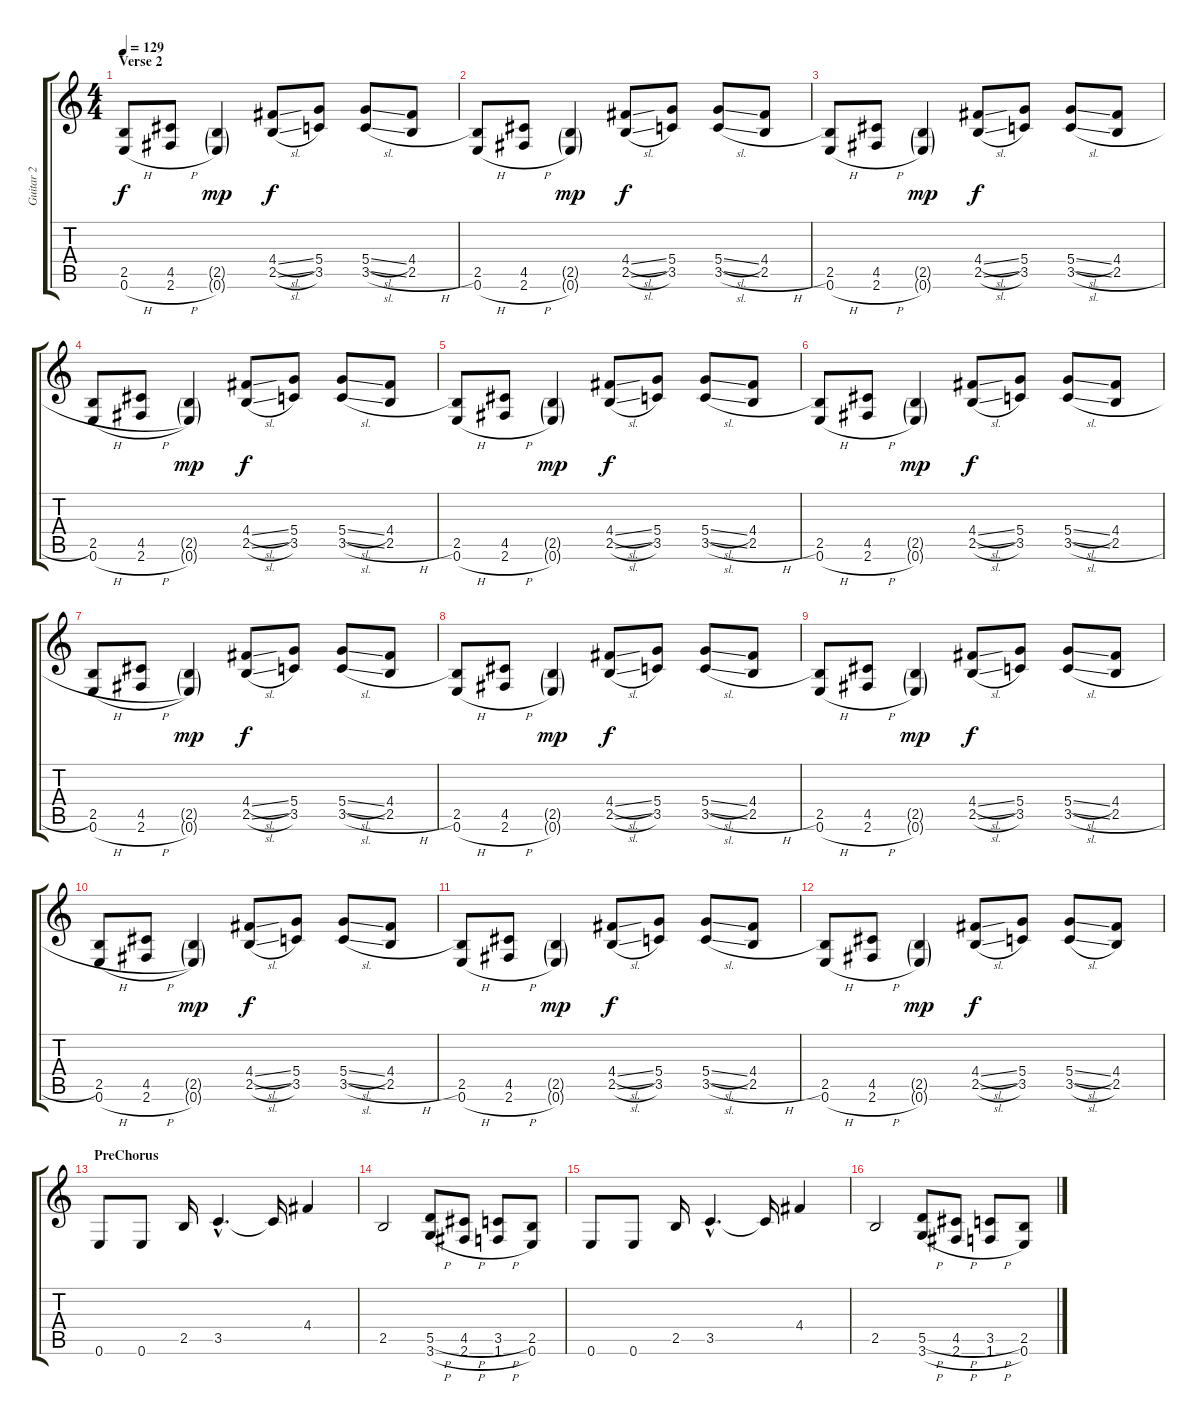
\track ("Guitar 2" "Guitar 2") {instrument overdrivenguitar}
\staff {score tabs}
\tuning (E4 B3 G3 D3 A2 E2) {hide}
\ts (4 4)
\section ("" "Verse 2")
\tempo 129
\clef g2
\ks c
(2.5 0.6{h}).8{dy f} (4.5 2.6{h}).8 (2.5{g} 0.6{g}).4{dy mp} (4.4{sl} 2.5{sl}).8{dy f} (5.4 3.5).8 (5.4{sl} 3.5{sl}).8 (4.4 2.5{h}).8 |
(2.5 0.6{h}).8 (4.5 2.6{h}).8 (2.5{g} 0.6{g}).4{dy mp} (4.4{sl} 2.5{sl}).8{dy f} (5.4 3.5).8 (5.4{sl} 3.5{sl}).8 (4.4 2.5{h}).8 |
(2.5 0.6{h}).8 (4.5 2.6{h}).8 (2.5{g} 0.6{g}).4{dy mp} (4.4{sl} 2.5{sl}).8{dy f} (5.4 3.5).8 (5.4{sl} 3.5{sl}).8 (4.4 2.5{h}).8 |
(2.5 0.6{h}).8 (4.5 2.6{h}).8 (2.5{g} 0.6{g}).4{dy mp} (4.4{sl} 2.5{sl}).8{dy f} (5.4 3.5).8 (5.4{sl} 3.5{sl}).8 (4.4 2.5{h}).8 |
(2.5 0.6{h}).8 (4.5 2.6{h}).8 (2.5{g} 0.6{g}).4{dy mp} (4.4{sl} 2.5{sl}).8{dy f} (5.4 3.5).8 (5.4{sl} 3.5{sl}).8 (4.4 2.5{h}).8 |
(2.5 0.6{h}).8 (4.5 2.6{h}).8 (2.5{g} 0.6{g}).4{dy mp} (4.4{sl} 2.5{sl}).8{dy f} (5.4 3.5).8 (5.4{sl} 3.5{sl}).8 (4.4 2.5{h}).8 |
(2.5 0.6{h}).8 (4.5 2.6{h}).8 (2.5{g} 0.6{g}).4{dy mp} (4.4{sl} 2.5{sl}).8{dy f} (5.4 3.5).8 (5.4{sl} 3.5{sl}).8 (4.4 2.5{h}).8 |
(2.5 0.6{h}).8 (4.5 2.6{h}).8 (2.5{g} 0.6{g}).4{dy mp} (4.4{sl} 2.5{sl}).8{dy f} (5.4 3.5).8 (5.4{sl} 3.5{sl}).8 (4.4 2.5{h}).8 |
(2.5 0.6{h}).8 (4.5 2.6{h}).8 (2.5{g} 0.6{g}).4{dy mp} (4.4{sl} 2.5{sl}).8{dy f} (5.4 3.5).8 (5.4{sl} 3.5{sl}).8 (4.4 2.5{h}).8 |
(2.5 0.6{h}).8 (4.5 2.6{h}).8 (2.5{g} 0.6{g}).4{dy mp} (4.4{sl} 2.5{sl}).8{dy f} (5.4 3.5).8 (5.4{sl} 3.5{sl}).8 (4.4 2.5{h}).8 |
(2.5 0.6{h}).8 (4.5 2.6{h}).8 (2.5{g} 0.6{g}).4{dy mp} (4.4{sl} 2.5{sl}).8{dy f} (5.4 3.5).8 (5.4{sl} 3.5{sl}).8 (4.4 2.5{h}).8 |
(2.5 0.6{h}).8 (4.5 2.6{h}).8 (2.5{g} 0.6{g}).4{dy mp} (4.4{sl} 2.5{sl}).8{dy f} (5.4 3.5).8 (5.4{sl} 3.5{sl}).8 (4.4 2.5).8 |
\section ("" "PreChorus")
0.6.8 0.6.8 2.5.16 3.5{hac}.4{d} 3.5{t}.16 4.4.4 |
2.5.2 (5.5{h} 3.6{h}).8 (4.5{h} 2.6{h}).8 (3.5{h} 1.6{h}).8 (2.5 0.6).8 |
0.6.8 0.6.8 2.5.16 3.5{hac}.4{d} 3.5{t}.16 4.4.4 |
2.5.2 (5.5{h} 3.6{h}).8 (4.5{h} 2.6{h}).8 (3.5{h} 1.6{h}).8 (2.5 0.6).8
